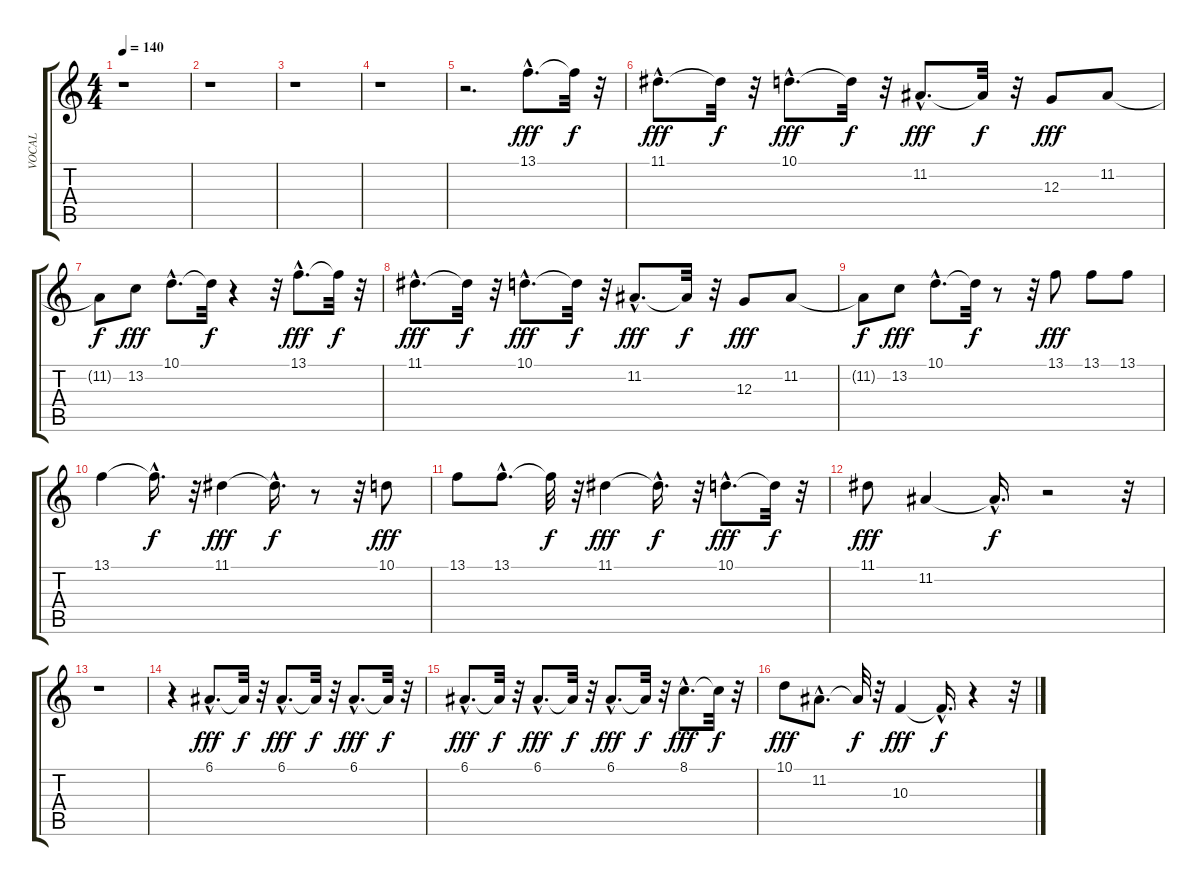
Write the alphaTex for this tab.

\track ("VOCAL" "VOCAL") {instrument lead2sawtooth}
\staff {score tabs}
\tuning (E4 B3 G3 D3 A2 E2) {hide}
\ts (4 4)
\tempo 140
\clef g2
\ks c
r.1{dy f} |
r.1 |
r.1 |
r.1 |
r.2{d} 13.1{hac}.8{d dy fff} 13.1{t}.32{dy f} r.32 |
11.1{hac}.8{d dy fff} 11.1{t}.32{dy f} r.32 10.1{hac}.8{d dy fff} 10.1{t}.32{dy f} r.32 11.2{hac}.8{d dy fff} 11.2{t}.32{dy f} r.32 12.3.8{dy fff} 11.2.8 |
11.2{t}.8{dy f} 13.2.8{dy fff} 10.1{hac}.8{d} 10.1{t}.32{dy f} r.4 r.32 13.1{hac}.8{d dy fff} 13.1{t}.32{dy f} r.32 |
11.1{hac}.8{d dy fff} 11.1{t}.32{dy f} r.32 10.1{hac}.8{d dy fff} 10.1{t}.32{dy f} r.32 11.2{hac}.8{d dy fff} 11.2{t}.32{dy f} r.32 12.3.8{dy fff} 11.2.8 |
11.2{t}.8{dy f} 13.2.8{dy fff} 10.1{hac}.8{d} 10.1{t}.32{dy f} r.8 r.32 13.1.8{dy fff} 13.1.8 13.1.8 |
13.1.4 13.1{hac t}.16{d dy f} r.32 11.1.4{dy fff} 11.1{hac t}.16{d dy f} r.8 r.32 10.1.8{dy fff} |
13.1.8 13.1{hac}.8{d} 13.1{t}.32{dy f} r.32 11.1.4{dy fff} 11.1{hac t}.16{d dy f} r.32 10.1{hac}.8{d dy fff} 10.1{t}.32{dy f} r.32 |
11.1.8{dy fff} 11.2.4 11.2{hac t}.16{d dy f} r.2 r.32 |
r.1 |
r.4 6.1{hac}.8{d dy fff} 6.1{t}.32{dy f} r.32 6.1{hac}.8{d dy fff} 6.1{t}.32{dy f} r.32 6.1{hac}.8{d dy fff} 6.1{t}.32{dy f} r.32 |
6.1{hac}.8{d dy fff} 6.1{t}.32{dy f} r.32 6.1{hac}.8{d dy fff} 6.1{t}.32{dy f} r.32 6.1{hac}.8{d dy fff} 6.1{t}.32{dy f} r.32 8.1{hac}.8{d dy fff} 8.1{t}.32{dy f} r.32 |
10.1.8{dy fff} 11.2{hac}.8{d} 11.2{t}.32{dy f} r.32 10.3.4{dy fff} 10.3{hac t}.16{d dy f} r.4 r.32
